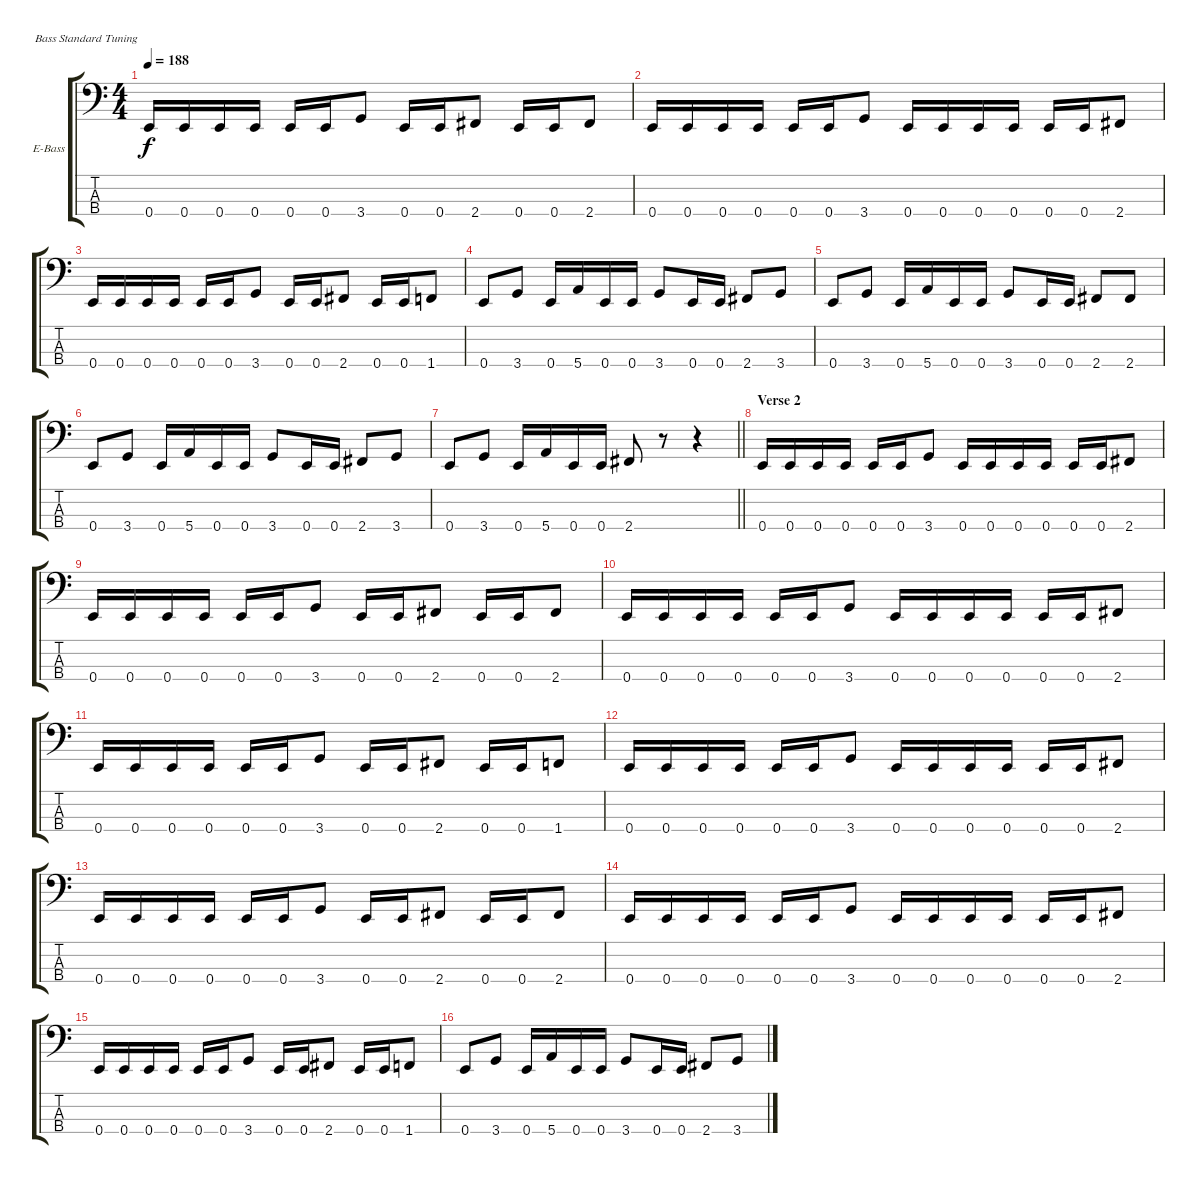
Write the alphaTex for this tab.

\bracketExtendMode groupsimilarinstruments
\firstSystemTrackNameOrientation horizontal
\otherSystemsTrackNameOrientation horizontal
\track ("Bass" "E-Bass") {instrument electricbassfinger}
\staff {score tabs}
\tuning (G2 D2 A1 E1)
\ts (4 4)
\tempo 188
\clef f4
\ks c
0.4.16{dy f} 0.4.16 0.4.16 0.4.16 0.4.16 0.4.16 3.4.8 0.4.16 0.4.16 2.4.8 0.4.16 0.4.16 2.4.8 |
0.4.16 0.4.16 0.4.16 0.4.16 0.4.16 0.4.16 3.4.8 0.4.16 0.4.16 0.4.16 0.4.16 0.4.16 0.4.16 2.4.8 |
0.4.16 0.4.16 0.4.16 0.4.16 0.4.16 0.4.16 3.4.8 0.4.16 0.4.16 2.4.8 0.4.16 0.4.16 1.4.8 |
0.4.8 3.4.8 0.4.16 5.4.16 0.4.16 0.4.16 3.4.8 0.4.16 0.4.16 2.4.8 3.4.8 |
0.4.8 3.4.8 0.4.16 5.4.16 0.4.16 0.4.16 3.4.8 0.4.16 0.4.16 2.4.8 2.4.8 |
0.4.8 3.4.8 0.4.16 5.4.16 0.4.16 0.4.16 3.4.8 0.4.16 0.4.16 2.4.8 3.4.8 |
\barLineRight lightlight
0.4.8 3.4.8 0.4.16 5.4.16 0.4.16 0.4.16 2.4.8 r.8 r.4 |
\section ("" "Verse 2")
0.4.16 0.4.16 0.4.16 0.4.16 0.4.16 0.4.16 3.4.8 0.4.16 0.4.16 0.4.16 0.4.16 0.4.16 0.4.16 2.4.8 |
0.4.16 0.4.16 0.4.16 0.4.16 0.4.16 0.4.16 3.4.8 0.4.16 0.4.16 2.4.8 0.4.16 0.4.16 2.4.8 |
0.4.16 0.4.16 0.4.16 0.4.16 0.4.16 0.4.16 3.4.8 0.4.16 0.4.16 0.4.16 0.4.16 0.4.16 0.4.16 2.4.8 |
0.4.16 0.4.16 0.4.16 0.4.16 0.4.16 0.4.16 3.4.8 0.4.16 0.4.16 2.4.8 0.4.16 0.4.16 1.4.8 |
0.4.16 0.4.16 0.4.16 0.4.16 0.4.16 0.4.16 3.4.8 0.4.16 0.4.16 0.4.16 0.4.16 0.4.16 0.4.16 2.4.8 |
0.4.16 0.4.16 0.4.16 0.4.16 0.4.16 0.4.16 3.4.8 0.4.16 0.4.16 2.4.8 0.4.16 0.4.16 2.4.8 |
0.4.16 0.4.16 0.4.16 0.4.16 0.4.16 0.4.16 3.4.8 0.4.16 0.4.16 0.4.16 0.4.16 0.4.16 0.4.16 2.4.8 |
0.4.16 0.4.16 0.4.16 0.4.16 0.4.16 0.4.16 3.4.8 0.4.16 0.4.16 2.4.8 0.4.16 0.4.16 1.4.8 |
0.4.8 3.4.8 0.4.16 5.4.16 0.4.16 0.4.16 3.4.8 0.4.16 0.4.16 2.4.8 3.4.8
